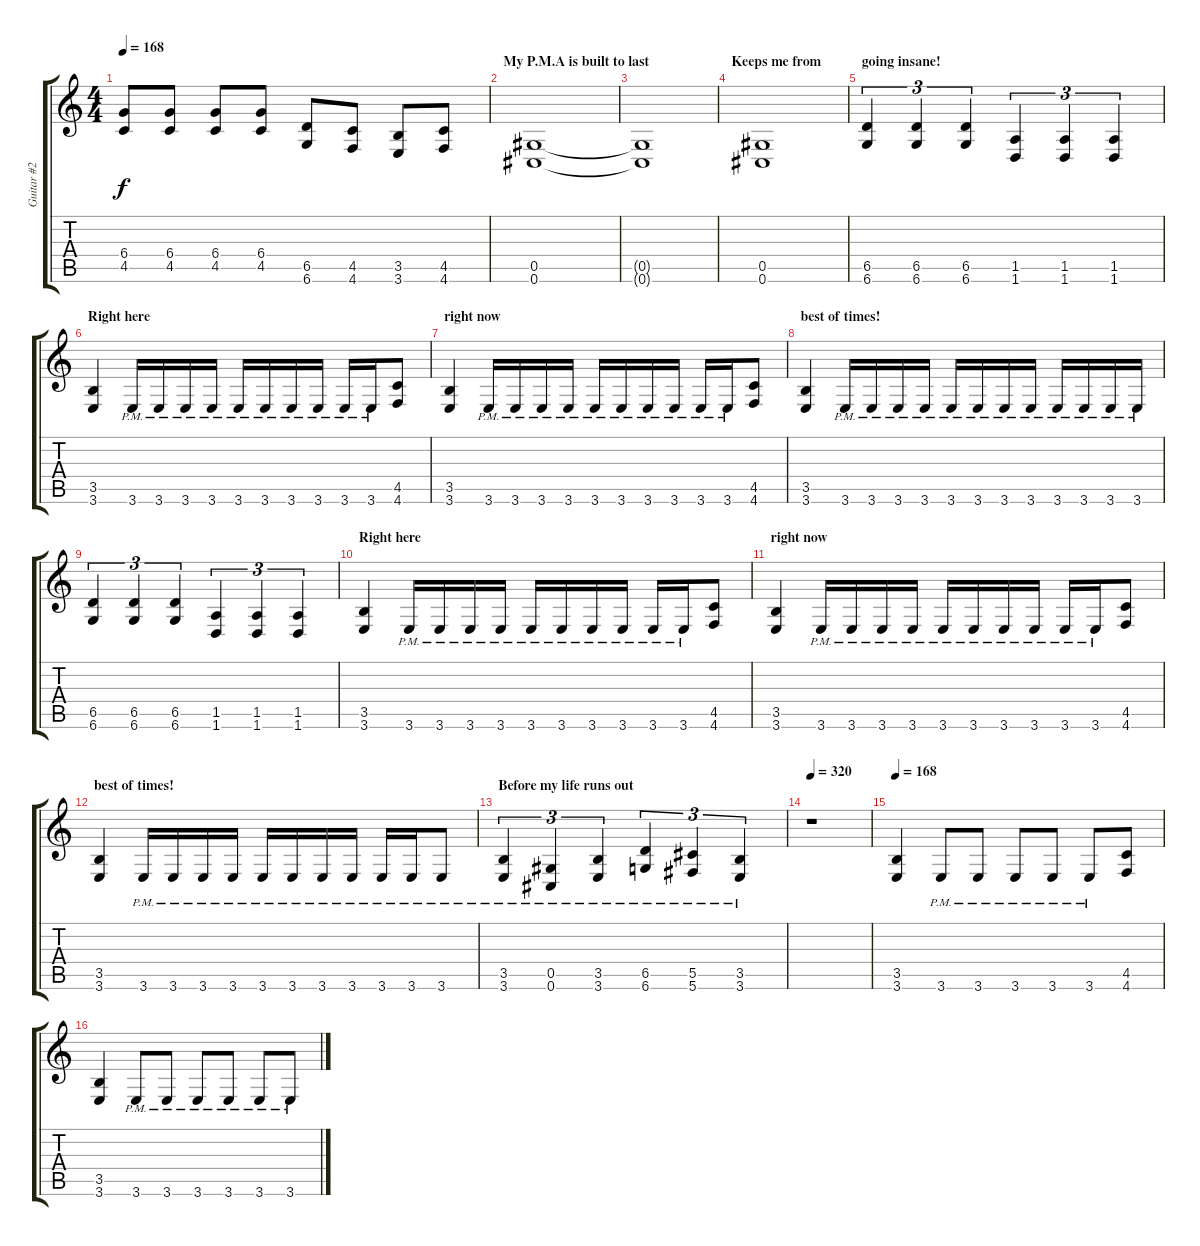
\track ("Guitar #2" "Guitar #2") {instrument distortionguitar}
\staff {score tabs}
\tuning (Eb4 Bb3 Gb3 Db3 Ab2 Db2) {hide}
\ts (4 4)
\tempo 168
\clef g2
\ks c
(6.4 4.5).8{dy f} (6.4 4.5).8 (6.4 4.5).8 (6.4 4.5).8 (6.5 6.6).8 (4.5 4.6).8 (3.5 3.6).8 (4.5 4.6).8 |
\section ("" "My P.M.A is built to last")
(0.5 0.6).1 |
(0.5{t} 0.6{t}).1 |
\section ("" "Keeps me from")
(0.5 0.6).1 |
\section ("" "going insane!")
(6.5 6.6).4{tu (3 2)} (6.5 6.6).4{tu (3 2)} (6.5 6.6).4{tu (3 2)} (1.5 1.6).4{tu (3 2)} (1.5 1.6).4{tu (3 2)} (1.5 1.6).4{tu (3 2)} |
\section ("" "Right here")
(3.5 3.6).4 3.6{pm}.16 3.6{pm}.16 3.6{pm}.16 3.6{pm}.16 3.6{pm}.16 3.6{pm}.16 3.6{pm}.16 3.6{pm}.16 3.6{pm}.16 3.6{pm}.16 (4.5 4.6).8 |
\section ("" "right now")
(3.5 3.6).4 3.6{pm}.16 3.6{pm}.16 3.6{pm}.16 3.6{pm}.16 3.6{pm}.16 3.6{pm}.16 3.6{pm}.16 3.6{pm}.16 3.6{pm}.16 3.6{pm}.16 (4.5 4.6).8 |
\section ("" "best of times!")
(3.5 3.6).4 3.6{pm}.16 3.6{pm}.16 3.6{pm}.16 3.6{pm}.16 3.6{pm}.16 3.6{pm}.16 3.6{pm}.16 3.6{pm}.16 3.6{pm}.16 3.6{pm}.16 3.6{pm}.16 3.6{pm}.16 |
(6.5 6.6).4{tu (3 2)} (6.5 6.6).4{tu (3 2)} (6.5 6.6).4{tu (3 2)} (1.5 1.6).4{tu (3 2)} (1.5 1.6).4{tu (3 2)} (1.5 1.6).4{tu (3 2)} |
\section ("" "Right here")
(3.5 3.6).4 3.6{pm}.16 3.6{pm}.16 3.6{pm}.16 3.6{pm}.16 3.6{pm}.16 3.6{pm}.16 3.6{pm}.16 3.6{pm}.16 3.6{pm}.16 3.6{pm}.16 (4.5 4.6).8 |
\section ("" "right now")
(3.5 3.6).4 3.6{pm}.16 3.6{pm}.16 3.6{pm}.16 3.6{pm}.16 3.6{pm}.16 3.6{pm}.16 3.6{pm}.16 3.6{pm}.16 3.6{pm}.16 3.6{pm}.16 (4.5 4.6).8 |
\section ("" "best of times!")
(3.5 3.6).4 3.6{pm}.16 3.6{pm}.16 3.6{pm}.16 3.6{pm}.16 3.6{pm}.16 3.6{pm}.16 3.6{pm}.16 3.6{pm}.16 3.6{pm}.16 3.6{pm}.16 3.6{pm}.8 |
\section ("" "Before my life runs out")
(3.5{pm} 3.6{pm}).4{tu (3 2)} (0.5{pm} 0.6{pm}).4{tu (3 2)} (3.5{pm} 3.6{pm}).4{tu (3 2)} (6.5{pm} 6.6{pm}).4{tu (3 2)} (5.5{pm} 5.6{pm}).4{tu (3 2)} (3.5{pm} 3.6{pm}).4{tu (3 2)} |
\tempo 320
r.1 |
\tempo 168
(3.5 3.6).4 3.6{pm}.8 3.6{pm}.8 3.6{pm}.8 3.6{pm}.8 3.6{pm}.8 (4.5 4.6).8 |
(3.5 3.6).4 3.6{pm}.8 3.6{pm}.8 3.6{pm}.8 3.6{pm}.8 3.6{pm}.8 3.6{pm}.8
